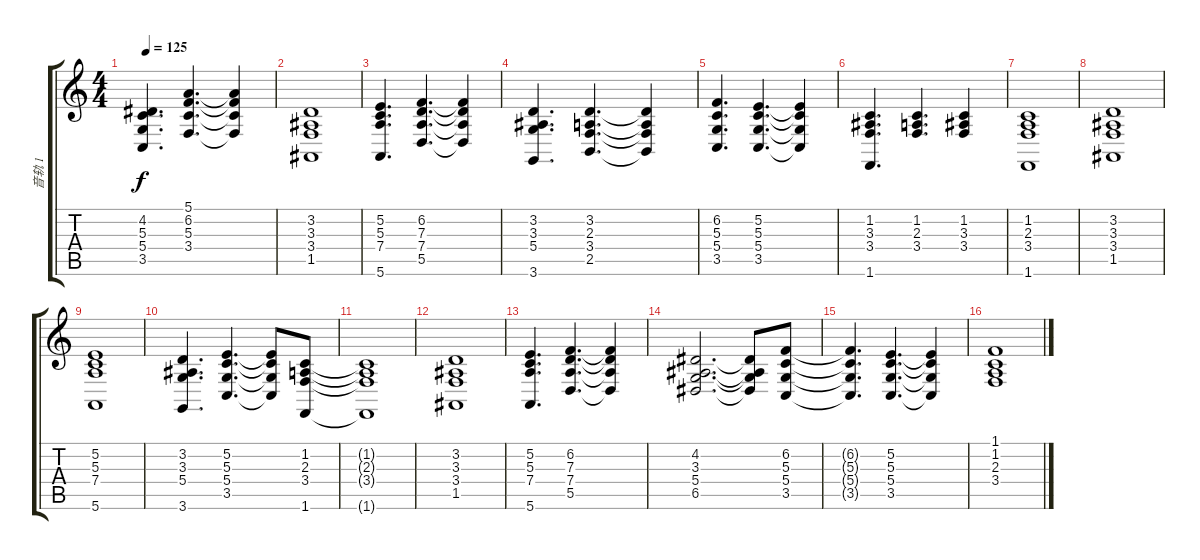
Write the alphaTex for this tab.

\track ("音轨 1" "音轨 1") {instrument electricgrandpiano}
\staff {score tabs}
\tuning (E4 B3 G3 D3 A2 E2) {hide}
\ts (4 4)
\tempo 125
\clef g2
\ks c
(4.2 5.3 5.4 3.5).4{d dy f} (5.1 6.2 5.3 3.4).4{d} (5.1{t} 6.2{t} 5.3{t} 3.4{t}).4 |
(3.2 3.3 3.4 1.5).1 |
(5.2 5.3 7.4 5.6).4{d} (6.2 7.3 7.4 5.5).4{d} (6.2{t} 7.3{t} 7.4{t} 5.5{t}).4 |
(3.2 3.3 5.4 3.6).4{d} (3.2 2.3 3.4 2.5).4{d} (3.2{t} 2.3{t} 3.4{t} 2.5{t}).4 |
(6.2 5.3 5.4 3.5).4{d} (5.2 5.3 5.4 3.5).4{d} (5.2{t} 5.3{t} 5.4{t} 3.5{t}).4 |
(1.2 3.3 3.4 1.6).4{d} (1.2 2.3 3.4).4{d} (1.2 3.3 3.4).4 |
(1.2 2.3 3.4 1.6).1 |
(3.2 3.3 3.4 1.5).1 |
(5.2 5.3 7.4 5.6).1 |
(3.2 3.3 5.4 3.6).4{d} (5.2 5.3 5.4 3.5).4{d} (5.2{t} 5.3{t} 5.4{t} 3.5{t}).8 (1.2 2.3 3.4 1.6).8 |
(1.2{t} 2.3{t} 3.4{t} 1.6{t}).1 |
(3.2 3.3 3.4 1.5).1 |
(5.2 5.3 7.4 5.6).4{d} (6.2 7.3 7.4 5.5).4{d} (6.2{t} 7.3{t} 7.4{t} 5.5{t}).4 |
(4.2 3.3 5.4 6.5).2{d} (4.2{t} 3.3{t} 5.4{t} 6.5{t}).8 (6.2 5.3 5.4 3.5).8 |
(6.2{t} 5.3{t} 5.4{t} 3.5{t}).4{d} (5.2 5.3 5.4 3.5).4{d} (5.2{t} 5.3{t} 5.4{t} 3.5{t}).4 |
(1.1 1.2 2.3 3.4).1
